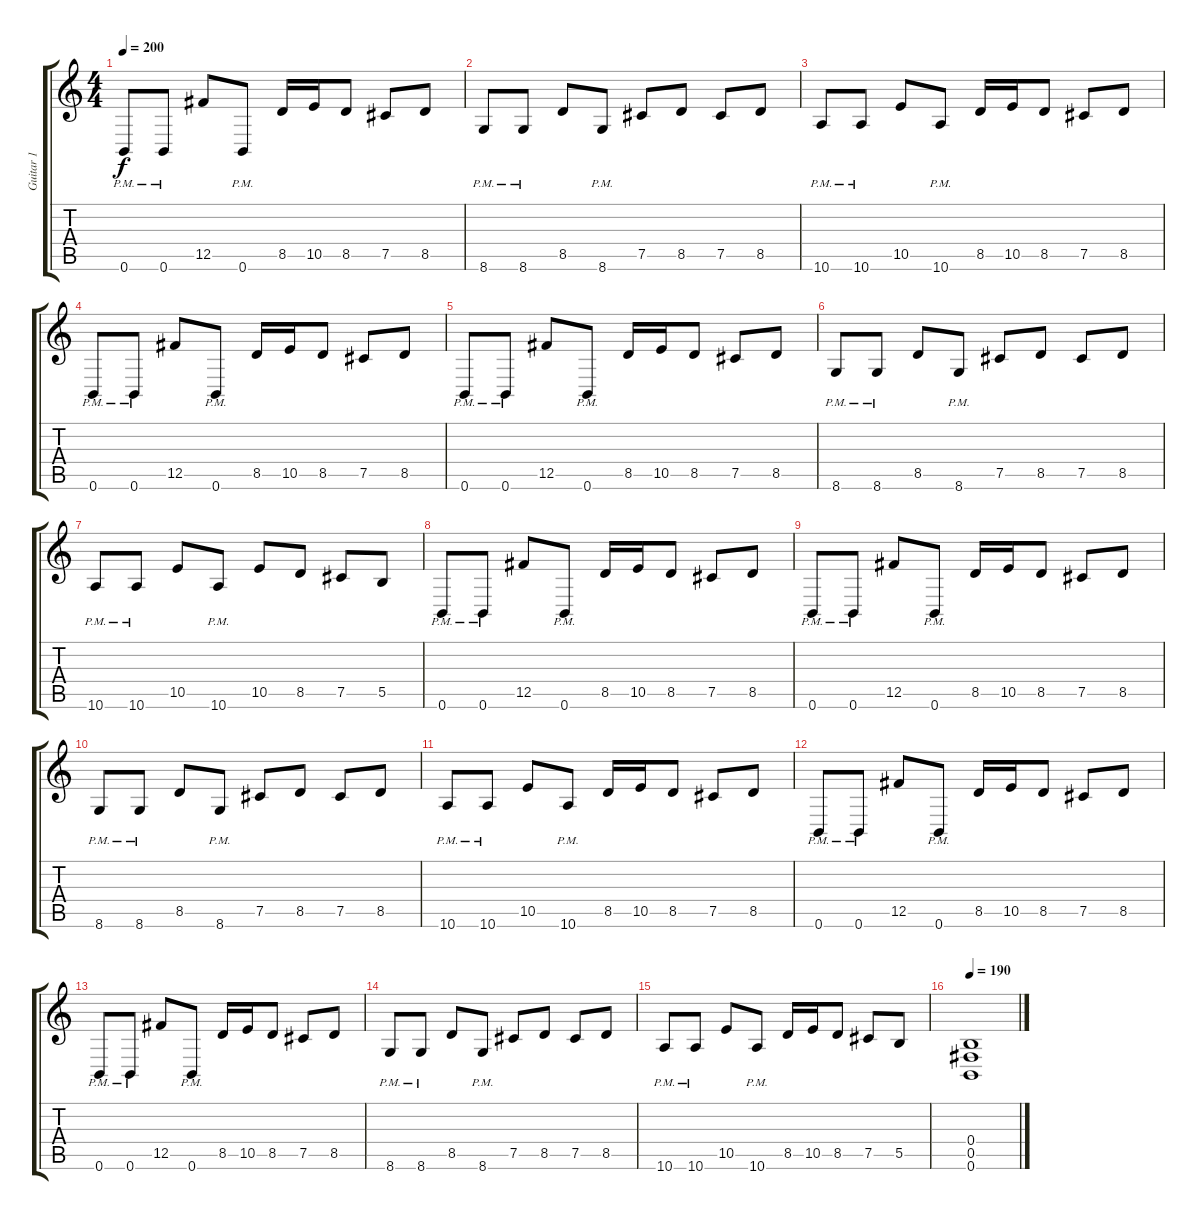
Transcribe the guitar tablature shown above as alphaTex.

\track ("Guitar 1" "Guitar 1") {instrument distortionguitar}
\staff {score tabs}
\tuning (Db4 Ab3 E3 B2 Gb2 B1) {hide}
\ts (4 4)
\tempo 200
\clef g2
\ks c
0.6{pm}.8{dy f} 0.6{pm}.8 12.5.8 0.6{pm}.8 8.5.16 10.5.16 8.5.8 7.5.8 8.5.8 |
8.6{pm}.8 8.6{pm}.8 8.5.8 8.6{pm}.8 7.5.8 8.5.8 7.5.8 8.5.8 |
10.6{pm}.8 10.6{pm}.8 10.5.8 10.6{pm}.8 8.5.16 10.5.16 8.5.8 7.5.8 8.5.8 |
0.6{pm}.8 0.6{pm}.8 12.5.8 0.6{pm}.8 8.5.16 10.5.16 8.5.8 7.5.8 8.5.8 |
0.6{pm}.8 0.6{pm}.8 12.5.8 0.6{pm}.8 8.5.16 10.5.16 8.5.8 7.5.8 8.5.8 |
8.6{pm}.8 8.6{pm}.8 8.5.8 8.6{pm}.8 7.5.8 8.5.8 7.5.8 8.5.8 |
10.6{pm}.8 10.6{pm}.8 10.5.8 10.6{pm}.8 10.5.8 8.5.8 7.5.8 5.5.8 |
0.6{pm}.8 0.6{pm}.8 12.5.8 0.6{pm}.8 8.5.16 10.5.16 8.5.8 7.5.8 8.5.8 |
0.6{pm}.8 0.6{pm}.8 12.5.8 0.6{pm}.8 8.5.16 10.5.16 8.5.8 7.5.8 8.5.8 |
8.6{pm}.8 8.6{pm}.8 8.5.8 8.6{pm}.8 7.5.8 8.5.8 7.5.8 8.5.8 |
10.6{pm}.8 10.6{pm}.8 10.5.8 10.6{pm}.8 8.5.16 10.5.16 8.5.8 7.5.8 8.5.8 |
0.6{pm}.8 0.6{pm}.8 12.5.8 0.6{pm}.8 8.5.16 10.5.16 8.5.8 7.5.8 8.5.8 |
0.6{pm}.8 0.6{pm}.8 12.5.8 0.6{pm}.8 8.5.16 10.5.16 8.5.8 7.5.8 8.5.8 |
8.6{pm}.8 8.6{pm}.8 8.5.8 8.6{pm}.8 7.5.8 8.5.8 7.5.8 8.5.8 |
10.6{pm}.8 10.6{pm}.8 10.5.8 10.6{pm}.8 8.5.16 10.5.16 8.5.8 7.5.8 5.5.8 |
\tempo 190
(0.4 0.5 0.6).1{balance 8}
